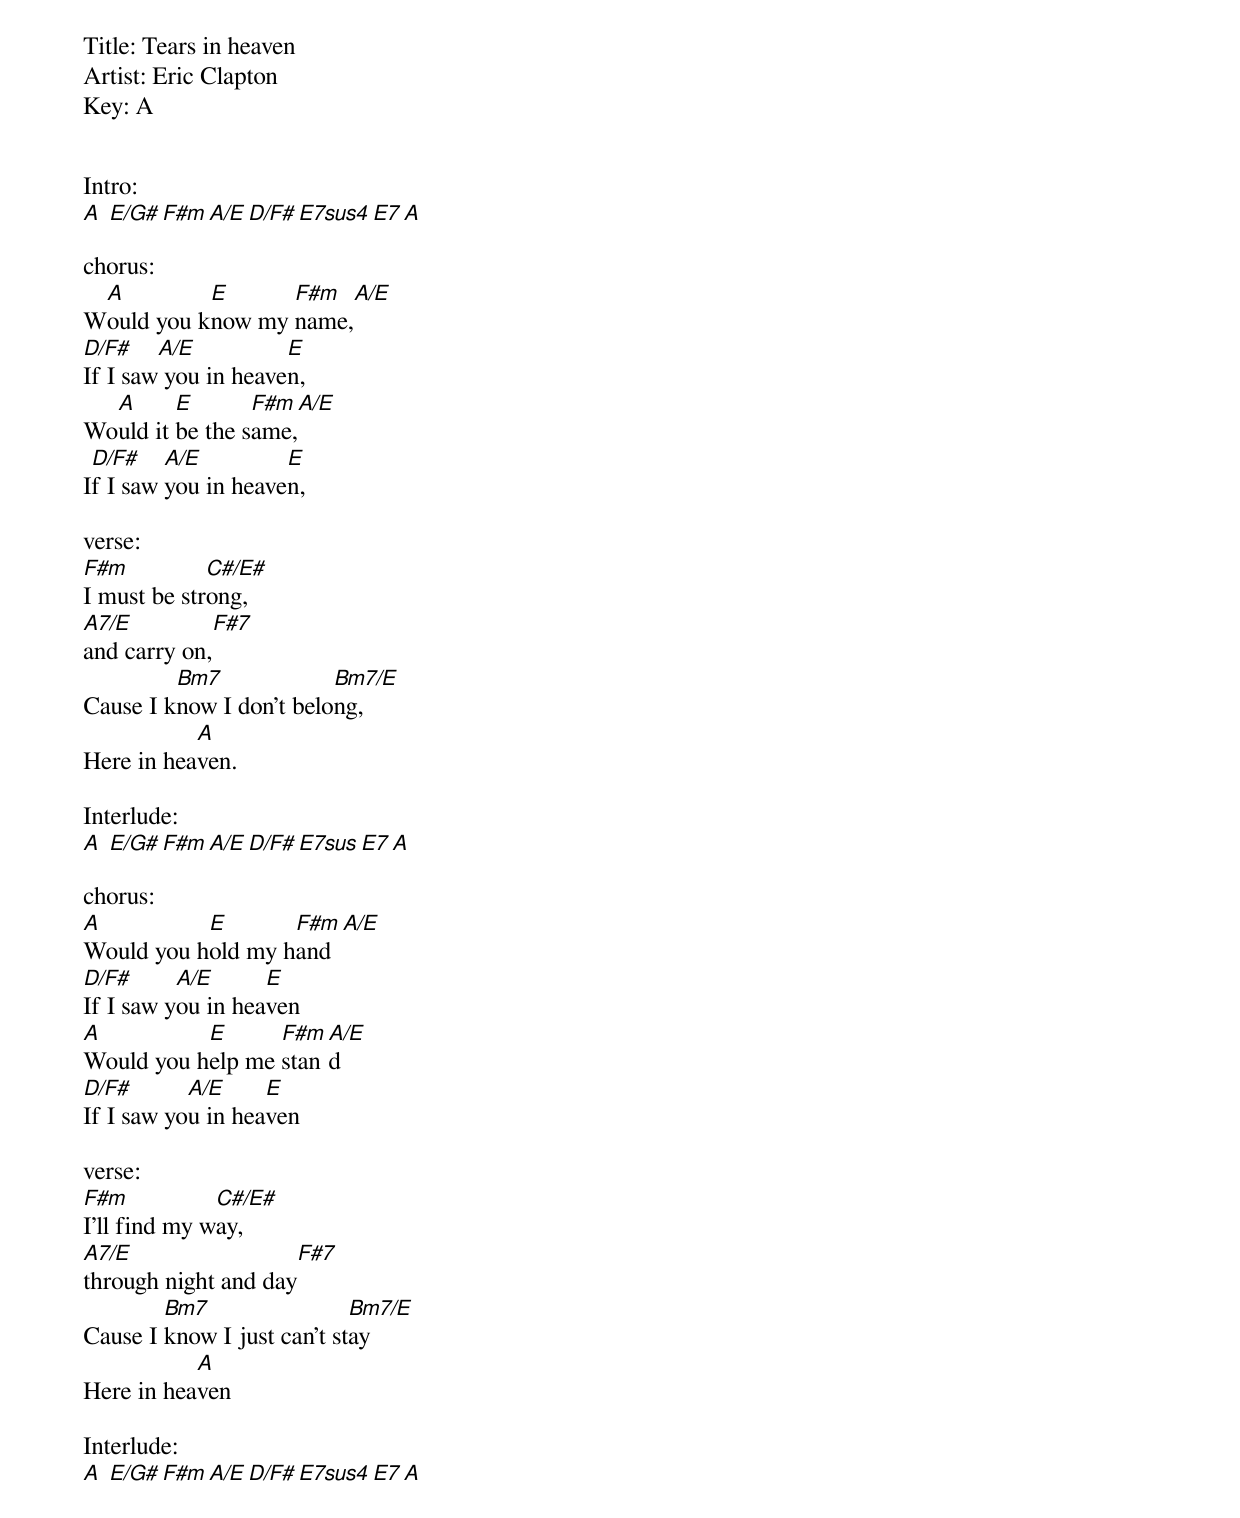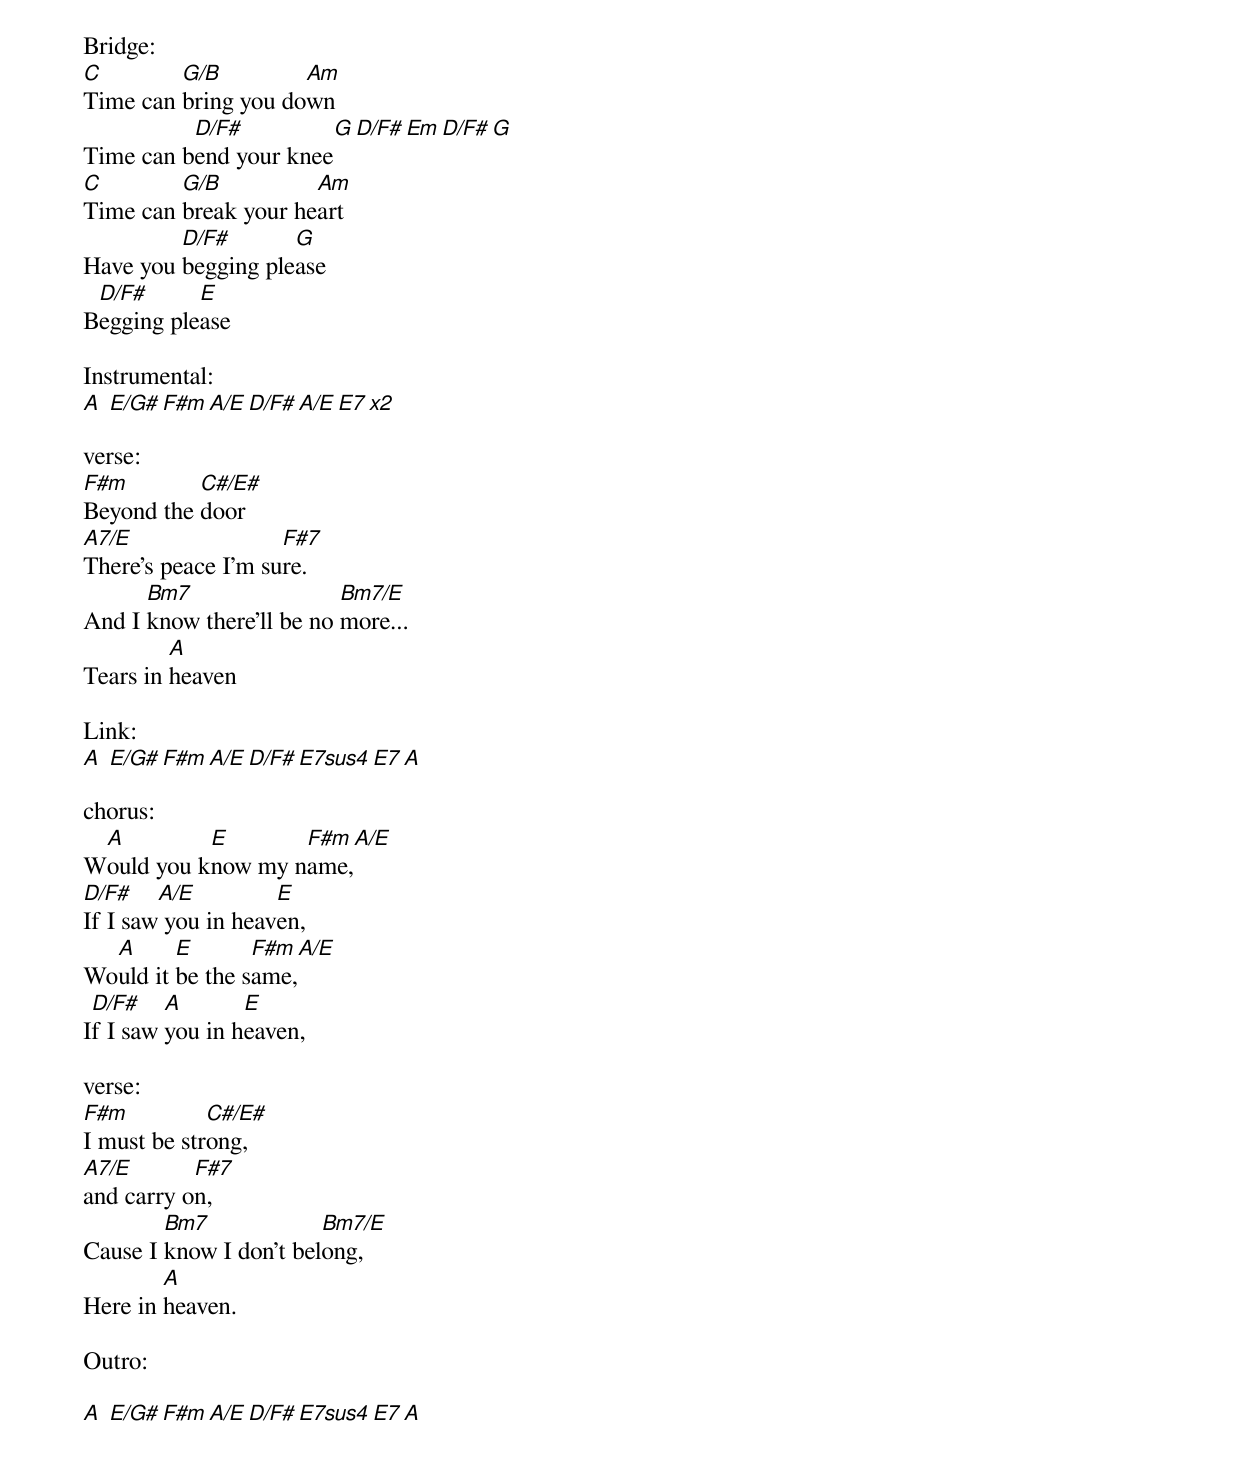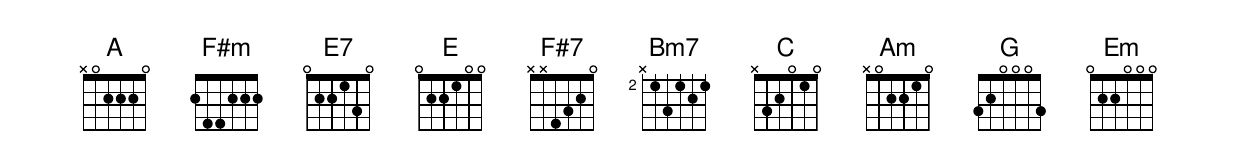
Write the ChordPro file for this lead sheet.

Title: Tears in heaven
Artist: Eric Clapton
Key: A


Intro:
[A] [E/G#][F#m][A/E][D/F#][E7sus4][E7][A]

chorus:
W[A]ould you k[E]now my [F#m]name,[A/E]
[D/F#]If I saw[A/E] you in heave[E]n,
Wo[A]uld it [E]be the s[F#m]ame,[A/E]
I[D/F#]f I saw [A/E]you in heave[E]n,
{end_of_chorus}

verse:
[F#m]I must be str[C#/E#]ong,
[A7/E]and carry on,[F#7]
Cause I k[Bm7]now I don't belo[Bm7/E]ng,
Here in hea[A]ven.
{end_of_verse}

Interlude:
[A] [E/G#][F#m][A/E][D/F#][E7sus][E7][A]

chorus:
[A]Would you h[E]old my h[F#m]and[A/E]
[D/F#]If I saw y[A/E]ou in hea[E]ven
[A]Would you h[E]elp me [F#m]stan[A/E]d
[D/F#]If I saw yo[A/E]u in hea[E]ven
{end_of_chorus}

verse:
[F#m]I'll find my w[C#/E#]ay,
[A7/E]through night and day[F#7]
Cause I [Bm7]know I just can't st[Bm7/E]ay
Here in hea[A]ven
{end_of_verse}

Interlude:
[A] [E/G#][F#m][A/E][D/F#][E7sus4][E7][A]

Bridge:
[C]Time can [G/B]bring you do[Am]wn
Time can b[D/F#]end your knee[G][D/F#][Em][D/F#][G]
[C]Time can [G/B]break your he[Am]art
Have you [D/F#]begging ple[G]ase
B[D/F#]egging ple[E]ase

Instrumental:
[A] [E/G#][F#m][A/E][D/F#][A/E][E7][x2]

verse:
[F#m]Beyond the [C#/E#]door
[A7/E]There's peace I'm su[F#7]re.
And I [Bm7]know there'll be no [Bm7/E]more...
Tears in [A]heaven
{end_of_verse}

Link:
[A] [E/G#][F#m][A/E][D/F#][E7sus4][E7][A]

chorus:
W[A]ould you k[E]now my n[F#m]ame,[A/E]
[D/F#]If I saw[A/E] you in heav[E]en,
Wo[A]uld it [E]be the s[F#m]ame,[A/E]
I[D/F#]f I saw [A]you in h[E]eaven,
{end_of_chorus}

verse:
[F#m]I must be str[C#/E#]ong,
[A7/E]and carry o[F#7]n,
Cause I [Bm7]know I don't bel[Bm7/E]ong,
Here in [A]heaven.
{end_of_verse}

Outro:

[A] [E/G#][F#m][A/E][D/F#][E7sus4][E7][A]
